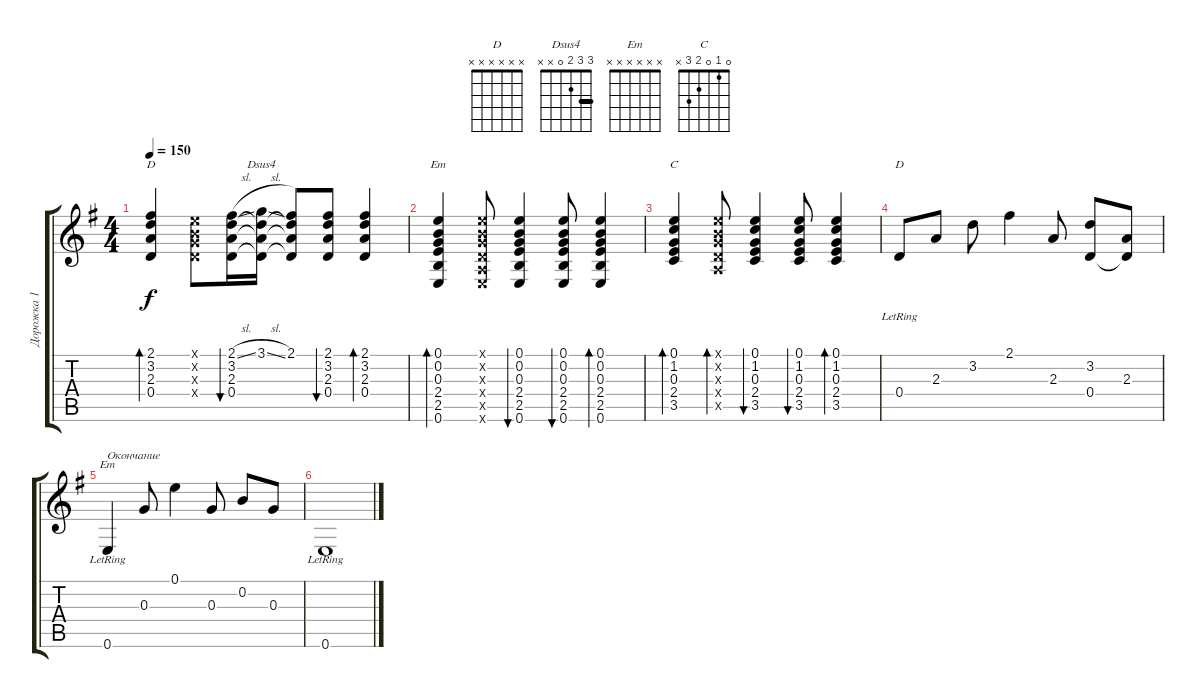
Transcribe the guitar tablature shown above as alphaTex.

\track ("Дорожка 1" "Дорожка 1") {instrument acousticguitarsteel}
\staff {score tabs}
\tuning (E4 B3 G3 D3 A2 E2) {hide}
\chord ("D" 2 3 2 0 x x) {barre 2}
\chord ("Dsus4" 3 3 2 0 x x) {barre 3}
\chord ("Em" 0 0 0 2 2 0)
\chord ("C" 0 1 0 2 3 x)
\chord ("D" x x x x x x)
\chord ("Em" x x x x x x)
\ts (4 4)
\tempo 150
\clef g2
\ks eminor
(2.1 3.2 2.3 0.4).4{bd 60 ch "D" dy f} (0.1{x} 0.2{x} 0.3{x} 0.4{x}).8 (2.1{sl} 3.2 2.3 0.4).16{bu 60} (3.1{sl} 3.2{t} 2.3{t} 0.4{t}).16{ch "Dsus4"} (2.1 3.2{t} 2.3{t} 0.4{t}).8 (2.1 3.2 2.3 0.4).8{bu 60} (2.1 3.2 2.3 0.4).4{bd 60} |
(0.1 0.2 0.3 2.4 2.5 0.6).4{bd 60 ch "Em"} (0.1{x} 0.2{x} 0.3{x} 0.4{x} 0.5{x} 0.6{x}).8 (0.1 0.2 0.3 2.4 2.5 0.6).4{bu 60} (0.1 0.2 0.3 2.4 2.5 0.6).8{bu 60} (0.1 0.2 0.3 2.4 2.5 0.6).4{bd 60} |
(0.1 1.2 0.3 2.4 3.5).4{bd 60 ch "C"} (0.1{x} 0.2{x} 0.3{x} 0.4{x} 0.5{x}).8{bd 60} (0.1 1.2 0.3 2.4 3.5).4{bu 60} (0.1 1.2 0.3 2.4 3.5).8{bu 60} (0.1 1.2 0.3 2.4 3.5).4{bd 60} |
0.4{lr}.8{ch "D"} 2.3.8 3.2.8 2.1.4 2.3.8 (3.2 0.4).8 (2.3 0.4{t}).8 |
0.6{lr}.4{ch "Em" txt "Окончание"} 0.3.8 0.1.4 0.3.8 0.2.8 0.3.8 |
0.6{lr}.1
